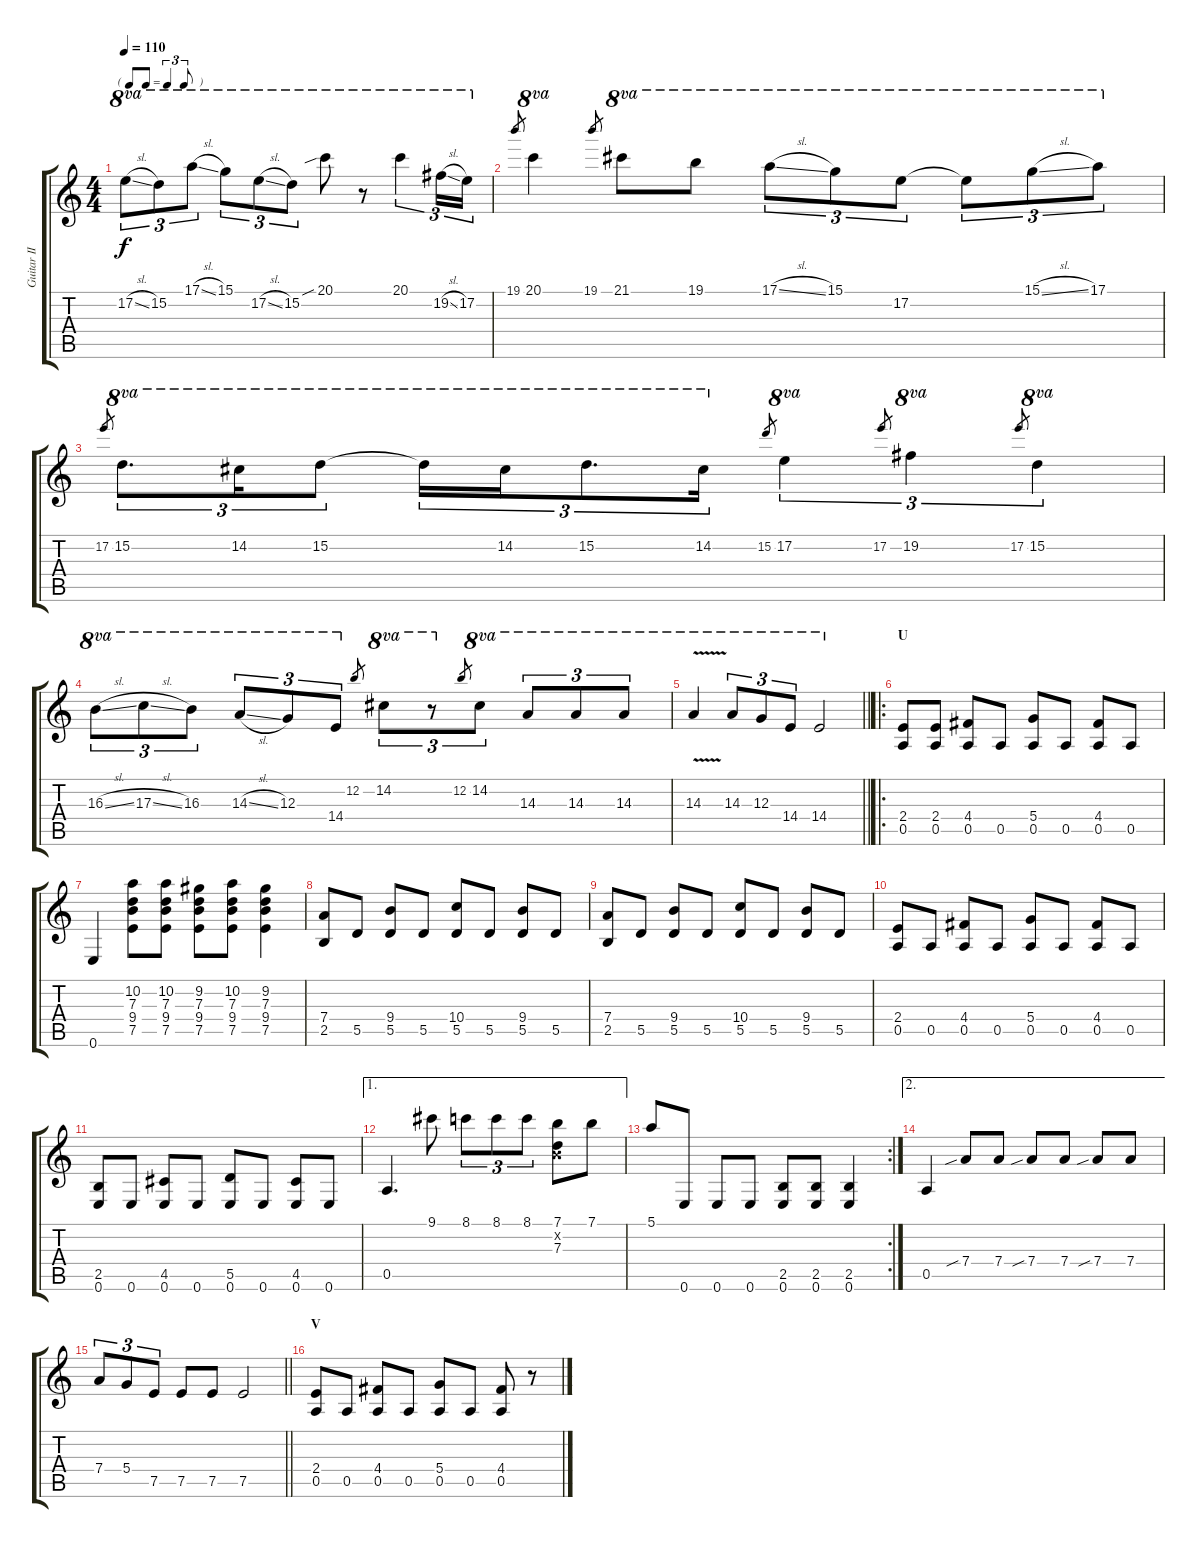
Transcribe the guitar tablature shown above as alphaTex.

\track ("Guitar II" "Guitar II") {instrument distortionguitar}
\staff {score tabs}
\tuning (E4 B3 G3 D3 A2 E2) {hide}
\ts (4 4)
\tf triplet8th
\tempo 110
\clef g2
\ks c
17.2{sl}.8{tu (3 2) ot 8va dy f} 15.2.8{tu (3 2) ot 8va} 17.1{sl}.8{tu (3 2) ot 8va} 15.1.8{tu (3 2) ot 8va} 17.2{sl}.8{tu (3 2) ot 8va} 15.2.8{tu (3 2) ot 8va} 20.1{sib}.8{ot 8va} r.8{ot 8va} 20.1.4{tu (3 2) ot 8va} 19.2{sl}.16{tu (3 2) ot 8va} 17.2.16{tu (3 2) ot 8va} |
19.1.8{gr} 20.1.4{ot 8va} 19.1.8{gr} 21.1.8{ot 8va} 19.1.8{ot 8va} 17.1{sl}.8{tu (3 2) ot 8va} 15.1.8{tu (3 2) ot 8va} 17.2.8{tu (3 2) ot 8va} 17.2{t}.8{tu (3 2) ot 8va} 15.1{sl}.8{tu (3 2) ot 8va} 17.1.8{tu (3 2) ot 8va} |
17.2.8{gr} 15.2.8{d tu (3 2) ot 8va} 14.2.16{tu (3 2) ot 8va} 15.2.8{tu (3 2) ot 8va} 15.2{t}.16{tu (3 2) ot 8va} 14.2.16{tu (3 2) ot 8va} 15.2.8{d tu (3 2) ot 8va} 14.2.16{tu (3 2) ot 8va} 15.2.8{gr} 17.2.4{tu (3 2) ot 8va} 17.2.8{gr} 19.2.4{tu (3 2) ot 8va} 17.2.8{gr} 15.2.4{tu (3 2) ot 8va} |
16.3{sl}.8{tu (3 2) ot 8va} 17.3{sl}.8{tu (3 2) ot 8va} 16.3.8{tu (3 2) ot 8va} 14.3{sl}.8{tu (3 2) ot 8va} 12.3.8{tu (3 2) ot 8va} 14.4.8{tu (3 2) ot 8va} 12.2.8{gr} 14.2.8{tu (3 2) ot 8va} r.8{tu (3 2) ot 8va} 12.2.8{gr} 14.2.8{tu (3 2) ot 8va} 14.3.8{tu (3 2) ot 8va} 14.3.8{tu (3 2) ot 8va} 14.3.8{tu (3 2) ot 8va} |
\barLineRight lightlight
14.3{v}.4{ot 8va} 14.3.8{tu (3 2) ot 8va} 12.3.8{tu (3 2) ot 8va} 14.4.8{tu (3 2) ot 8va} 14.4.2{ot 8va} |
\ro
\section ("" "U")
(2.4 0.5).8 (2.4 0.5).8 (4.4 0.5).8 0.5.8 (5.4 0.5).8 0.5.8 (4.4 0.5).8 0.5.8 |
0.6.4 (10.2 7.3 9.4 7.5).8 (10.2 7.3 9.4 7.5).8 (9.2 7.3 9.4 7.5).8 (10.2 7.3 9.4 7.5).8 (9.2 7.3 9.4 7.5).4 |
(7.4 2.5).8 5.5.8 (9.4 5.5).8 5.5.8 (10.4 5.5).8 5.5.8 (9.4 5.5).8 5.5.8 |
(7.4 2.5).8 5.5.8 (9.4 5.5).8 5.5.8 (10.4 5.5).8 5.5.8 (9.4 5.5).8 5.5.8 |
(2.4 0.5).8 0.5.8 (4.4 0.5).8 0.5.8 (5.4 0.5).8 0.5.8 (4.4 0.5).8 0.5.8 |
(2.5 0.6).8 0.6.8 (4.5 0.6).8 0.6.8 (5.5 0.6).8 0.6.8 (4.5 0.6).8 0.6.8 |
\ae 1
0.5.4{d} 9.1.8 8.1.8{tu (3 2)} 8.1.8{tu (3 2)} 8.1.8{tu (3 2)} (7.1 0.2{x} 7.3).8 7.1.8 |
\rc 2
5.1.8 0.6.8 0.6.8 0.6.8 (2.5 0.6).8 (2.5 0.6).8 (2.5 0.6).4 |
\ae 2
0.5.4 7.4{sib}.8 7.4.8 7.4{sib}.8 7.4.8 7.4{sib}.8 7.4.8 |
\barLineRight lightlight
7.4.8{tu (3 2)} 5.4.8{tu (3 2)} 7.5.8{tu (3 2)} 7.5.8 7.5.8 7.5.2 |
\section ("" "V")
(2.4 0.5).8 0.5.8 (4.4 0.5).8 0.5.8 (5.4 0.5).8 0.5.8 (4.4 0.5).8 r.8
